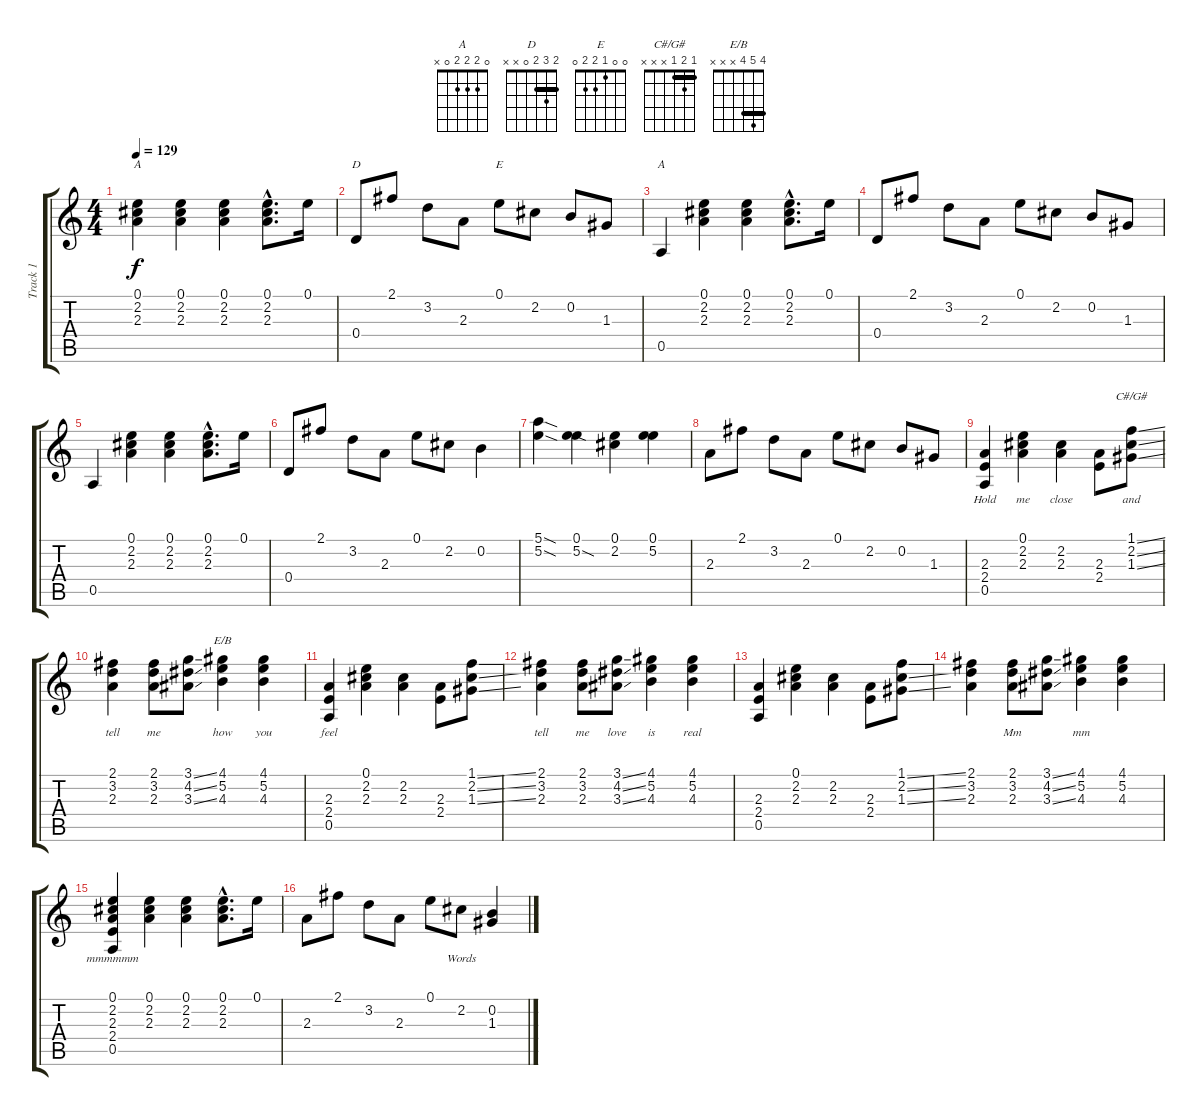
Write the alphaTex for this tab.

\track ("Track 1" "Track 1") {instrument electricguitarclean}
\staff {score tabs}
\tuning (E4 B3 G3 D3 A2 E2) {hide}
\chord ("A" 0 2 2 x x x)
\chord ("D" 2 3 2 0 x x) {barre 2}
\chord ("E" 0 0 1 2 2 0)
\chord ("A" 0 2 2 2 0 x)
\chord ("C#/G#" 1 2 1 x x x) {barre 1}
\chord ("E/B" 4 5 4 x x x) {barre 4}
\ts (4 4)
\tempo 129
\clef g2
\ks c
(0.1 2.2 2.3).4{ch "A" dy f instrument electricguitarclean} (0.1 2.2 2.3).4 (0.1 2.2 2.3).4 (0.1{hac} 2.2{hac} 2.3{hac}).8{d} 0.1.16 |
0.4.8{ch "D"} 2.1.8 3.2.8 2.3.8 0.1.8{ch "E"} 2.2.8 0.2.8 1.3.8 |
0.5.4{ch "A"} (0.1 2.2 2.3).4 (0.1 2.2 2.3).4 (0.1{hac} 2.2{hac} 2.3{hac}).8{d} 0.1.16 |
0.4.8 2.1.8 3.2.8 2.3.8 0.1.8 2.2.8 0.2.8 1.3.8 |
0.5.4 (0.1 2.2 2.3).4 (0.1 2.2 2.3).4 (0.1{hac} 2.2{hac} 2.3{hac}).8{d} 0.1.16 |
0.4.8 2.1.8 3.2.8 2.3.8 0.1.8 2.2.8 0.2.4 |
(5.1{sod} 5.2{sod}).4 (0.1 5.2{sod}).4 (0.1 2.2).4 (0.1 5.2).4 |
2.3.8 2.1.8 3.2.8 2.3.8 0.1.8 2.2.8 0.2.8 1.3.8 |
(2.3 2.4 0.5).4{lyrics (0 "Hold") lyrics (1 "") lyrics (2 "") lyrics (3 "") lyrics (4 "")} (0.1 2.2 2.3).4{lyrics (0 "me") lyrics (1 "") lyrics (2 "") lyrics (3 "") lyrics (4 "")} (2.2 2.3).4{lyrics (0 "close") lyrics (1 "") lyrics (2 "") lyrics (3 "") lyrics (4 "")} (2.3 2.4).8{lyrics (0 "") lyrics (1 "") lyrics (2 "") lyrics (3 "") lyrics (4 "")} (1.1{ss} 2.2{ss} 1.3{ss}).8{ch "C#/G#" lyrics (0 "and") lyrics (1 "") lyrics (2 "") lyrics (3 "") lyrics (4 "")} |
(2.1 3.2 2.3).4{lyrics (0 "tell") lyrics (1 "") lyrics (2 "") lyrics (3 "") lyrics (4 "")} (2.1 3.2 2.3).8{lyrics (0 "me") lyrics (1 "") lyrics (2 "") lyrics (3 "") lyrics (4 "")} (3.1{ss} 4.2{ss} 3.3{ss}).8{lyrics (0 "") lyrics (1 "") lyrics (2 "") lyrics (3 "") lyrics (4 "")} (4.1 5.2 4.3).4{ch "E/B" lyrics (0 "how") lyrics (1 "") lyrics (2 "") lyrics (3 "") lyrics (4 "")} (4.1 5.2 4.3).4{lyrics (0 "you") lyrics (1 "") lyrics (2 "") lyrics (3 "") lyrics (4 "")} |
(2.3 2.4 0.5).4{lyrics (0 "feel") lyrics (1 "") lyrics (2 "") lyrics (3 "") lyrics (4 "")} (0.1 2.2 2.3).4{lyrics (0 "") lyrics (1 "") lyrics (2 "") lyrics (3 "") lyrics (4 "")} (2.2 2.3).4{lyrics (0 "") lyrics (1 "") lyrics (2 "") lyrics (3 "") lyrics (4 "")} (2.3 2.4).8{lyrics (0 "") lyrics (1 "") lyrics (2 "") lyrics (3 "") lyrics (4 "")} (1.1{ss} 2.2{ss} 1.3{ss}).8{lyrics (0 "") lyrics (1 "") lyrics (2 "") lyrics (3 "") lyrics (4 "")} |
(2.1 3.2 2.3).4{lyrics (0 "tell") lyrics (1 "") lyrics (2 "") lyrics (3 "") lyrics (4 "")} (2.1 3.2 2.3).8{lyrics (0 "me") lyrics (1 "") lyrics (2 "") lyrics (3 "") lyrics (4 "")} (3.1{ss} 4.2{ss} 3.3{ss}).8{lyrics (0 "love") lyrics (1 "") lyrics (2 "") lyrics (3 "") lyrics (4 "")} (4.1 5.2 4.3).4{lyrics (0 "is") lyrics (1 "") lyrics (2 "") lyrics (3 "") lyrics (4 "")} (4.1 5.2 4.3).4{lyrics (0 "real") lyrics (1 "") lyrics (2 "") lyrics (3 "") lyrics (4 "")} |
(2.3 2.4 0.5).4{lyrics (0 "") lyrics (1 "") lyrics (2 "") lyrics (3 "") lyrics (4 "")} (0.1 2.2 2.3).4{lyrics (0 "") lyrics (1 "") lyrics (2 "") lyrics (3 "") lyrics (4 "")} (2.2 2.3).4{lyrics (0 "") lyrics (1 "") lyrics (2 "") lyrics (3 "") lyrics (4 "")} (2.3 2.4).8{lyrics (0 "") lyrics (1 "") lyrics (2 "") lyrics (3 "") lyrics (4 "")} (1.1{ss} 2.2{ss} 1.3{ss}).8{lyrics (0 "") lyrics (1 "") lyrics (2 "") lyrics (3 "") lyrics (4 "")} |
(2.1 3.2 2.3).4{lyrics (0 "") lyrics (1 "") lyrics (2 "") lyrics (3 "") lyrics (4 "")} (2.1 3.2 2.3).8{lyrics (0 "Mm") lyrics (1 "") lyrics (2 "") lyrics (3 "") lyrics (4 "")} (3.1{ss} 4.2{ss} 3.3{ss}).8{lyrics (0 "") lyrics (1 "") lyrics (2 "") lyrics (3 "") lyrics (4 "")} (4.1 5.2 4.3).4{lyrics (0 "mm") lyrics (1 "") lyrics (2 "") lyrics (3 "") lyrics (4 "")} (4.1 5.2 4.3).4{lyrics (0 "") lyrics (1 "") lyrics (2 "") lyrics (3 "") lyrics (4 "")} |
(0.1 2.2 2.3 2.4 0.5).4{lyrics (0 "mmmmmm") lyrics (1 "") lyrics (2 "") lyrics (3 "") lyrics (4 "")} (0.1 2.2 2.3).4{lyrics (0 "") lyrics (1 "") lyrics (2 "") lyrics (3 "") lyrics (4 "")} (0.1 2.2 2.3).4{lyrics (0 "") lyrics (1 "") lyrics (2 "") lyrics (3 "") lyrics (4 "")} (0.1{hac} 2.2{hac} 2.3{hac}).8{d lyrics (0 "") lyrics (1 "") lyrics (2 "") lyrics (3 "") lyrics (4 "")} 0.1.16{lyrics (0 "") lyrics (1 "") lyrics (2 "") lyrics (3 "") lyrics (4 "")} |
2.3.8{lyrics (0 "") lyrics (1 "") lyrics (2 "") lyrics (3 "") lyrics (4 "")} 2.1.8{lyrics (0 "") lyrics (1 "") lyrics (2 "") lyrics (3 "") lyrics (4 "")} 3.2.8{lyrics (0 "") lyrics (1 "") lyrics (2 "") lyrics (3 "") lyrics (4 "")} 2.3.8{lyrics (0 "") lyrics (1 "") lyrics (2 "") lyrics (3 "") lyrics (4 "")} 0.1.8{lyrics (0 "") lyrics (1 "") lyrics (2 "") lyrics (3 "") lyrics (4 "")} 2.2.8{lyrics (0 "Words") lyrics (1 "") lyrics (2 "") lyrics (3 "") lyrics (4 "")} (0.2 1.3).4{lyrics (0 "") lyrics (1 "") lyrics (2 "") lyrics (3 "") lyrics (4 "")}
